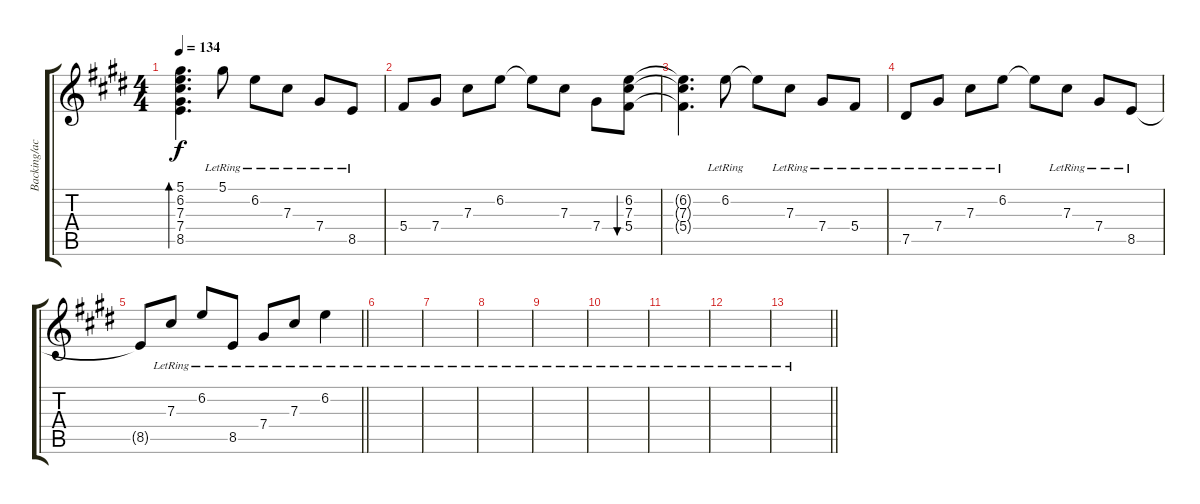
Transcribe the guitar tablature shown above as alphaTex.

\track ("Backing/acoustic/delay" "Backing/ac") {instrument acousticguitarsteel}
\staff {score tabs}
\tuning (Eb4 Bb3 Gb3 Db3 Ab2 Db2) {hide}
\ts (4 4)
\tempo 134
\clef g2
\ks c#minor
(5.1{t} 6.2{t} 7.3{t} 7.4{t} 8.5{t}).4{d bd 240 dy f} 5.1{lr}.8 6.2{lr}.8 7.3{lr}.8 7.4{lr}.8 8.5{lr}.8 |
5.4.8 7.4.8 7.3.8 6.2.8 6.2{t}.8 7.3.8 7.4.8 (6.2 7.3 5.4).8{bu 480} |
(6.2{t} 7.3{t} 5.4{t}).4{d} 6.2{lr}.8 6.2{t}.8 7.3{lr}.8 7.4{lr}.8 5.4{lr}.8 |
7.5{lr}.8 7.4{lr}.8 7.3{lr}.8 6.2{lr}.8 6.2{t}.8 7.3{lr}.8 7.4{lr}.8 8.5{lr}.8 |
\barLineRight lightlight
8.5{t}.8 7.3{lr}.8 6.2{lr}.8 8.5{lr}.8 7.4{lr}.8 7.3{lr}.8 6.2{lr}.4 |
|
|
|
|
|
|
|
\barLineRight lightlight
